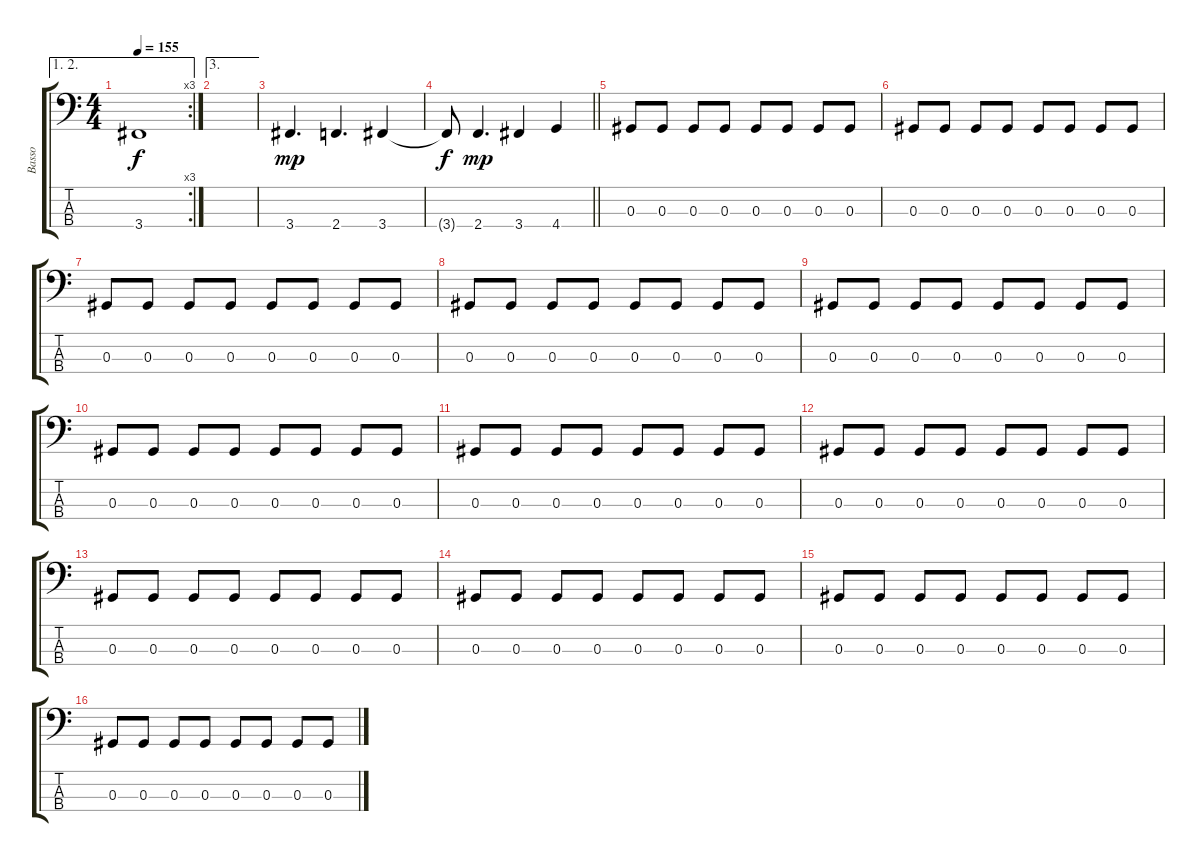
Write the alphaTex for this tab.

\track ("Basso" "Basso") {instrument electricbasspick}
\staff {score tabs}
\tuning (Gb2 Db2 Ab1 Eb1) {hide}
\ae (1 2)
\rc 3
\ts (4 4)
\tempo 155
\clef f4
\ks c
3.4{t}.1{dy f} |
\ae 3
|
3.4.4{d dy mp} 2.4.4{d} 3.4.4 |
\barLineRight lightlight
3.4{t}.8{dy f} 2.4.4{d dy mp} 3.4.4 4.4.4 |
0.3.8 0.3.8 0.3.8 0.3.8 0.3.8 0.3.8 0.3.8 0.3.8 |
0.3.8 0.3.8 0.3.8 0.3.8 0.3.8 0.3.8 0.3.8 0.3.8 |
0.3.8 0.3.8 0.3.8 0.3.8 0.3.8 0.3.8 0.3.8 0.3.8 |
0.3.8 0.3.8 0.3.8 0.3.8 0.3.8 0.3.8 0.3.8 0.3.8 |
0.3.8 0.3.8 0.3.8 0.3.8 0.3.8 0.3.8 0.3.8 0.3.8 |
0.3.8 0.3.8 0.3.8 0.3.8 0.3.8 0.3.8 0.3.8 0.3.8 |
0.3.8 0.3.8 0.3.8 0.3.8 0.3.8 0.3.8 0.3.8 0.3.8 |
0.3.8 0.3.8 0.3.8 0.3.8 0.3.8 0.3.8 0.3.8 0.3.8 |
0.3.8 0.3.8 0.3.8 0.3.8 0.3.8 0.3.8 0.3.8 0.3.8 |
0.3.8 0.3.8 0.3.8 0.3.8 0.3.8 0.3.8 0.3.8 0.3.8 |
0.3.8 0.3.8 0.3.8 0.3.8 0.3.8 0.3.8 0.3.8 0.3.8 |
0.3.8 0.3.8 0.3.8 0.3.8 0.3.8 0.3.8 0.3.8 0.3.8
